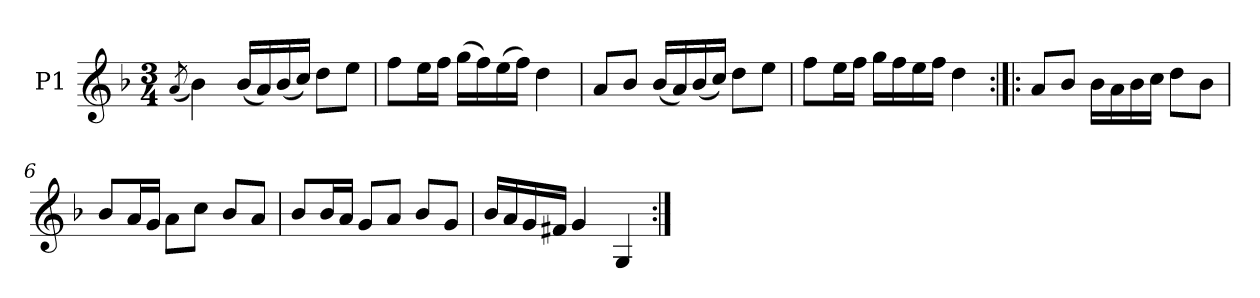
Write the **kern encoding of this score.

**kern
*part1
*staff1
*I"P1
*clefG2
*k[b-]
*F:
*M3/4
=1
(<8qa/
4b-\)
(<16b-/LL
16a/)
(<16b-/
16cc/JJ)
8dd\L
8ee\J
=2
8ff\L
16ee\L
16ff\JJ
(>16gg\LL
16ff\)
(>16ee\
16ff\JJ)
4dd\
=3
8a/L
8b-/J
(<16b-/LL
16a/)
(<16b-/
16cc/JJ)
8dd\L
8ee\J
=4
8ff\L
16ee\L
16ff\JJ
16gg\LL
16ff\
16ee\
16ff\JJ
4dd\
!!LO:LB:g=z
=5:|!|:
8a/L
8b-/J
16b-\LL
16a\
16b-\
16cc\JJ
8dd\L
8b-\J
=6
8b-/L
16a/L
16g/JJ
8a\L
8cc\J
8b-/L
8a/J
=7
8b-/L
16b-/L
16a/JJ
8g/L
8a/J
8b-/L
8g/J
=8
16b-/LL
16a/
16g/
16f#X/JJ
4g/
4G/
=:|!
*-
